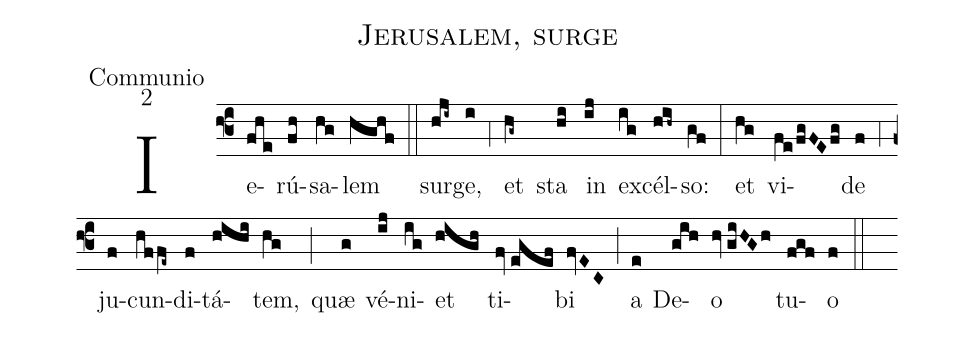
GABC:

name:Jerusalem, surge;
office-part:Communio;
mode:2;
%%
(f3) Ie(fhe)rú(fh)sa(hg)lem(hghf) (::)
sur(hji~)ge,(i) (,4) et(hg~) sta(hi) in(ij) ex(ig)cél(hih~)so:(gf) (:)
et(hg) vi(fe/fgFE/fg)de(f) (,4) ju(f)cun(hffe~)di(f)tá(hihi)tem,(hg) (;) quæ(g) vé(ij)ni(ig)et(high) ti(fv//egef)bi(fvEC) (;) a(e) De(gih)o(hv//giHGh) tu(fgf)o(f) (::)
